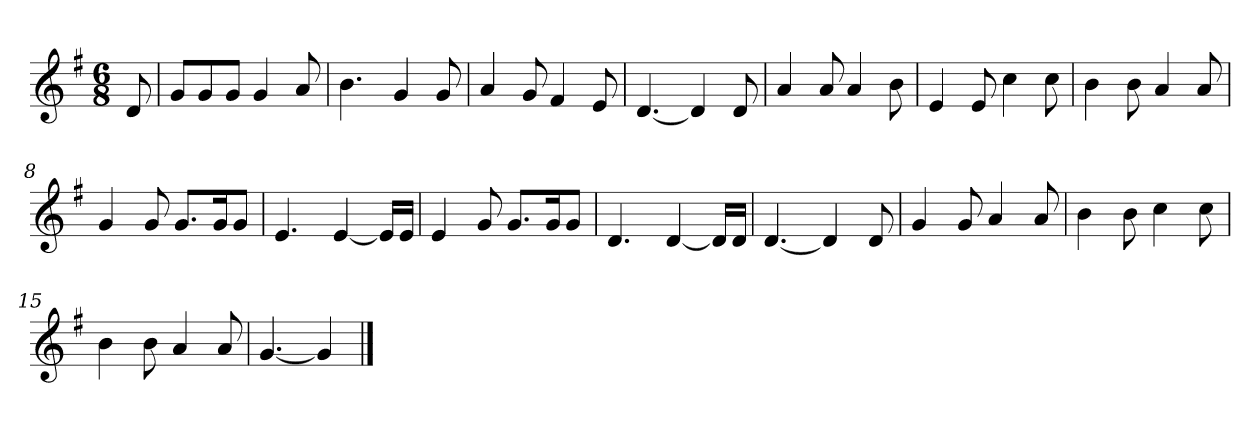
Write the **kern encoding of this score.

**kern
*part1
*staff1
*k[f#]
*M6/8
*MM120
=
8d
=1
8gL
8g
8gJ
4g
8a
=2
4.b
4g
8g
=3
4a
8g
4f#
8e
=4
[4.d
4d]
8d
=5
4a
8a
4a
8b
=6
4e
8e
4cc
8cc
=7
4b
8b
4a
8a
=8
4g
8g
8.gL
16gK
8gJ
=9
4.e
[4e
16eLL]
16eJJ
=10
4e
8g
8.gL
16gK
8gJ
=11
4.d
[4d
16dLL]
16dJJ
=12
[4.d
4d]
8d
=13
4g
8g
4a
8a
=14
4b
8b
4cc
8cc
=15
4b
8b
4a
8a
=16
[4.g
4g]
==
*-
